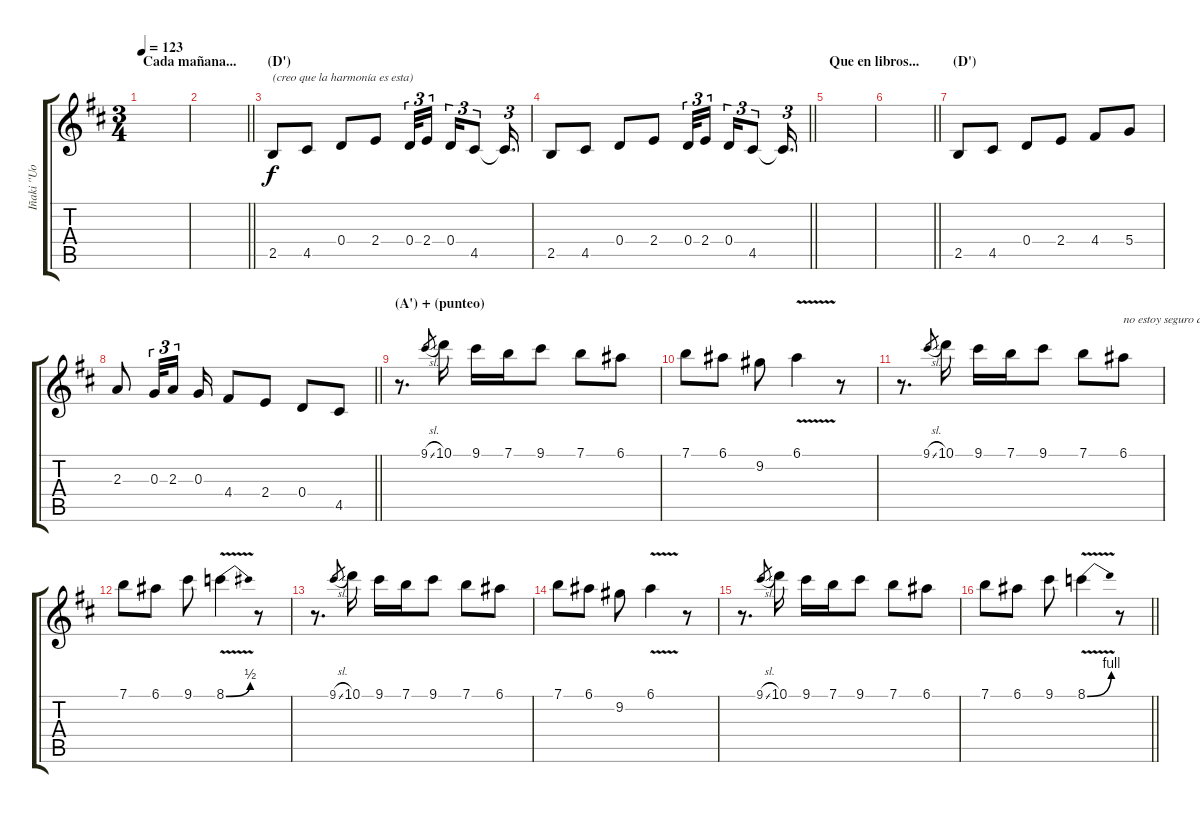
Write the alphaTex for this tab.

\track ("Iñaki ''Uoho'' Antón - Harmonías" "Iñaki ''Uo") {instrument distortionguitar}
\staff {score tabs}
\tuning (E4 B3 G3 D3 A2 E2) {hide}
\ts (3 4)
\section ("" "Cada mañana...")
\tempo 123
\clef g2
\ks bminor
|
\barLineRight lightlight
|
\section ("" "(D')")
2.5.8{txt "(creo que la harmonía es esta)" dy f volume 6} 4.5.8 0.4.8 2.4.8 0.4.32{tu (3 2)} 2.4.16{tu (3 2) beam splitsecondary} 0.4.16{tu (3 2)} 4.5.8{tu (3 2)} 4.5{t}.16{d tu (3 2)} |
\barLineRight lightlight
2.5.8 4.5.8 0.4.8 2.4.8 0.4.32{tu (3 2)} 2.4.16{tu (3 2) beam splitsecondary} 0.4.16{tu (3 2)} 4.5.8{tu (3 2)} 4.5{t}.16{d tu (3 2)} |
\section ("" "Que en libros...")
|
\barLineRight lightlight
|
\section ("" "(D')")
2.5.8 4.5.8 0.4.8 2.4.8 4.4.8 5.4.8 |
\barLineRight lightlight
2.3.8 0.3.32{tu (3 2)} 2.3.16{tu (3 2) beam splitsecondary} 0.3.16 4.4.8 2.4.8 0.4.8 4.5.8 |
\section ("" "(A') + (punteo)  ")
r.8{d} 9.1{sl}.8{gr} 10.1.16{volume 9} 9.1.16 7.1.16 9.1.8 7.1.8 6.1.8 |
7.1.8 6.1.8 9.2.8 6.1{v}.4 r.8 |
r.8{d} 9.1{sl}.8{gr} 10.1.16 9.1.16 7.1.16 9.1.8 7.1.8 6.1.8{txt "no estoy seguro de la ultima nota"} |
7.1.8 6.1.8 9.1.8 8.1{be (bend 0 0 60 2) v}.4 r.8 |
r.8{d} 9.1{sl}.8{gr} 10.1.16 9.1.16 7.1.16 9.1.8 7.1.8 6.1.8 |
7.1.8 6.1.8 9.2.8 6.1{v}.4 r.8 |
r.8{d} 9.1{sl}.8{gr} 10.1.16 9.1.16 7.1.16 9.1.8 7.1.8 6.1.8 |
\barLineRight lightlight
7.1.8 6.1.8 9.1.8 8.1{be (bend 0 0 60 4) v}.4 r.8
